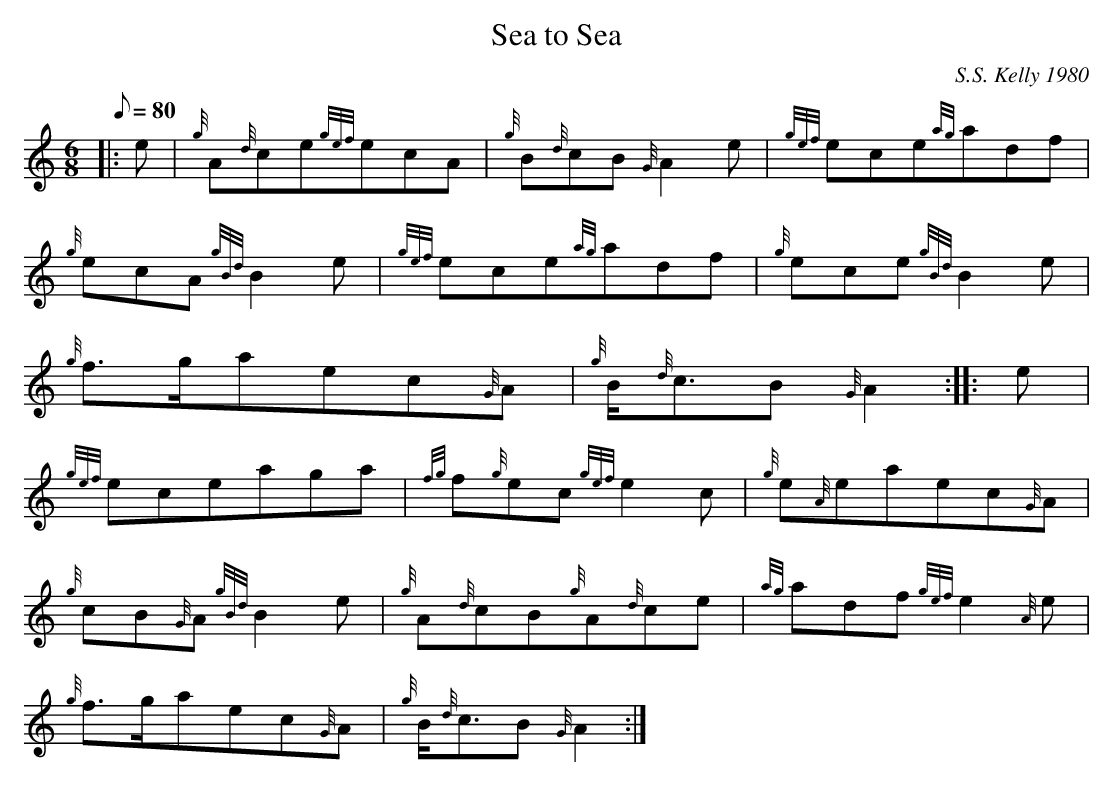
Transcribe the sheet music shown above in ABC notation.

X:1
T:Sea to Sea
M:6/8
L:1/8
Q:80
C:S.S. Kelly 1980
K:HP
|: e | \
{g}A{d}ce{gef}ecA | \
{g}B{d}cB{G}A2e | \
{gef}ece{ag}adf |
{g}ecA{gBd}B2e | \
{gef}ece{ag}adf | \
{g}ece{gBd}B2e |
{g}f3/2g/2aec{G}A | \
{g}B/2{d}c3/2B{G}A2 :: \
e |
{gef}eceaga | \
{fg}f{g}ec{gef}e2c | \
{g}e{A}eaec{G}A |
{g}cB{G}A{gBd}B2e | \
{g}A{d}cB{g}A{d}ce | \
{ag}adf{gef}e2{A}e |
{g}f3/2g/2aec{G}A | \
{g}B/2{d}c3/2B{G}A2 :|
